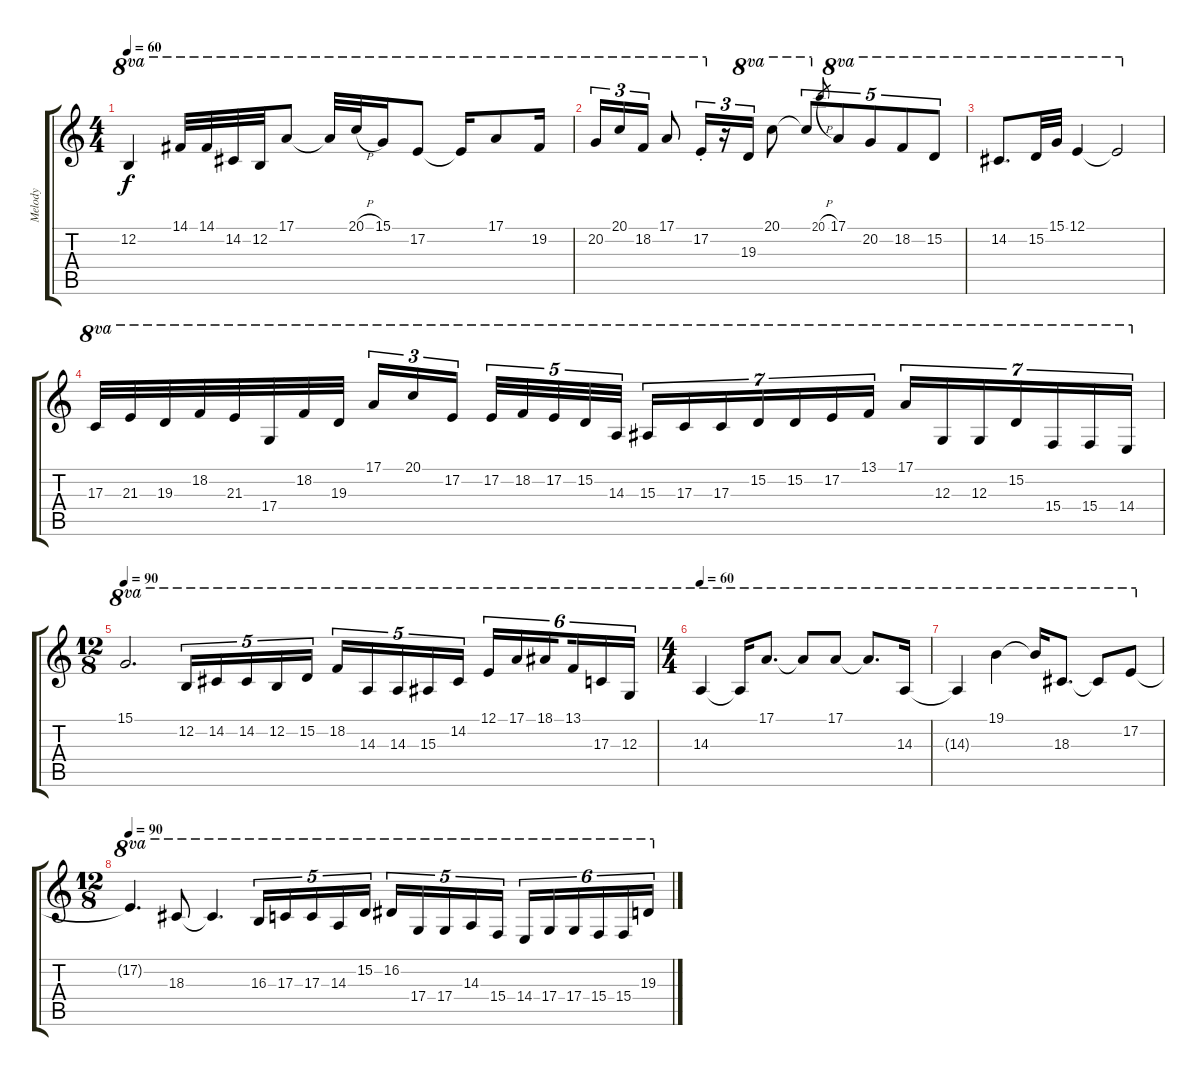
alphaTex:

\track ("Melody" "Melody") {instrument vibraphone}
\staff {score tabs}
\tuning (E4 B3 G3 D3 A2 E2) {hide}
\ts (4 4)
\tempo 60
\clef g2
\ks c
12.2.4{ot 8va dy f instrument vibraphone} 14.1.32{ot 8va} 14.1.32{ot 8va} 14.2.32{ot 8va} 12.2.32{ot 8va} 17.1.8{ot 8va} 17.1{t}.32{ot 8va} 20.1{h}.32{ot 8va} 15.1.16{ot 8va} 17.2.8{ot 8va} 17.2{t}.16{ot 8va} 17.1.8{ot 8va} 19.2.16{ot 8va} |
20.2.16{tu (3 2) ot 8va} 20.1.16{tu (3 2) ot 8va} 18.2.16{tu (3 2) ot 8va} 17.1.8{ot 8va} 17.2{st}.16{tu (3 2) ot 8va} r.16{tu (3 2)} 19.3.16{tu (3 2) ot 8va} 20.1.8{ot 8va} 20.1{t}.8{tu (5 4) ot 8va} 20.1{h}.8{gr} 17.1.8{tu (5 4) ot 8va} 20.2.8{tu (5 4) ot 8va} 18.2.8{tu (5 4) ot 8va} 15.2.8{tu (5 4) ot 8va} |
14.2.8{d ot 8va} 15.2.32{ot 8va} 15.1.32{ot 8va} 12.1.4{ot 8va} 12.1{t}.2{ot 8va} |
17.3.32{ot 8va} 21.3.32{ot 8va} 19.3.32{ot 8va} 18.2.32{ot 8va} 21.3.32{ot 8va} 17.4.32{ot 8va} 18.2.32{ot 8va} 19.3.32{ot 8va} 17.1.16{tu (3 2) ot 8va} 20.1.16{tu (3 2) ot 8va} 17.2.16{tu (3 2) ot 8va beam splitsecondary} 17.2.32{tu (5 4) ot 8va} 18.2.32{tu (5 4) ot 8va} 17.2.32{tu (5 4) ot 8va} 15.2.32{tu (5 4) ot 8va} 14.3.32{tu (5 4) ot 8va} 15.3.16{tu (7 4) ot 8va} 17.3.16{tu (7 4) ot 8va} 17.3.16{tu (7 4) ot 8va} 15.2.16{tu (7 4) ot 8va} 15.2.16{tu (7 4) ot 8va} 17.2.16{tu (7 4) ot 8va} 13.1.16{tu (7 4) ot 8va} 17.1.16{tu (7 4) ot 8va} 12.3.16{tu (7 4) ot 8va} 12.3.16{tu (7 4) ot 8va} 15.2.16{tu (7 4) ot 8va} 15.4.16{tu (7 4) ot 8va} 15.4.16{tu (7 4) ot 8va} 14.4.16{tu (7 4) ot 8va} |
\ts (12 8)
\tempo 90
15.1.2{d ot 8va} 12.2.16{tu (5 4) ot 8va} 14.2.16{tu (5 4) ot 8va} 14.2.16{tu (5 4) ot 8va} 12.2.16{tu (5 4) ot 8va} 15.2.16{tu (5 4) ot 8va beam splitsecondary} 18.2.16{tu (5 4) ot 8va} 14.3.16{tu (5 4) ot 8va} 14.3.16{tu (5 4) ot 8va} 15.3.16{tu (5 4) ot 8va} 14.2.16{tu (5 4) ot 8va beam splitsecondary} 12.1.16{tu (6 4) ot 8va} 17.1.16{tu (6 4) ot 8va} 18.1.16{tu (6 4) ot 8va beam splitsecondary} 13.1.16{tu (6 4) ot 8va} 17.3.16{tu (6 4) ot 8va} 12.3.16{tu (6 4) ot 8va} |
\ts (4 4)
\tempo 60
14.3.4{ot 8va} 14.3{t}.16{ot 8va} 17.1.8{d ot 8va} 17.1{t}.8{ot 8va} 17.1.8{ot 8va} 17.1{t}.8{d ot 8va} 14.3.16{ot 8va} |
14.3{t}.4{ot 8va} 19.1.4{ot 8va} 19.1{t}.16{ot 8va} 18.3.8{d ot 8va} 18.3{t}.8{ot 8va} 17.2.8{ot 8va} |
\ts (12 8)
\tempo 90
17.2{t}.4{d ot 8va} 18.3.8{ot 8va} 18.3{t}.4{d ot 8va} 16.3.16{tu (5 4) ot 8va} 17.3.16{tu (5 4) ot 8va} 17.3.16{tu (5 4) ot 8va} 14.3.16{tu (5 4) ot 8va} 15.2.16{tu (5 4) ot 8va} 16.2.16{tu (5 4) ot 8va} 17.4.16{tu (5 4) ot 8va} 17.4.16{tu (5 4) ot 8va} 14.3.16{tu (5 4) ot 8va} 15.4.16{tu (5 4) ot 8va beam splitsecondary} 14.4.16{tu (6 4) ot 8va} 17.4.16{tu (6 4) ot 8va} 17.4.16{tu (6 4) ot 8va} 15.4.16{tu (6 4) ot 8va} 15.4.16{tu (6 4) ot 8va} 19.3.16{tu (6 4) ot 8va}
